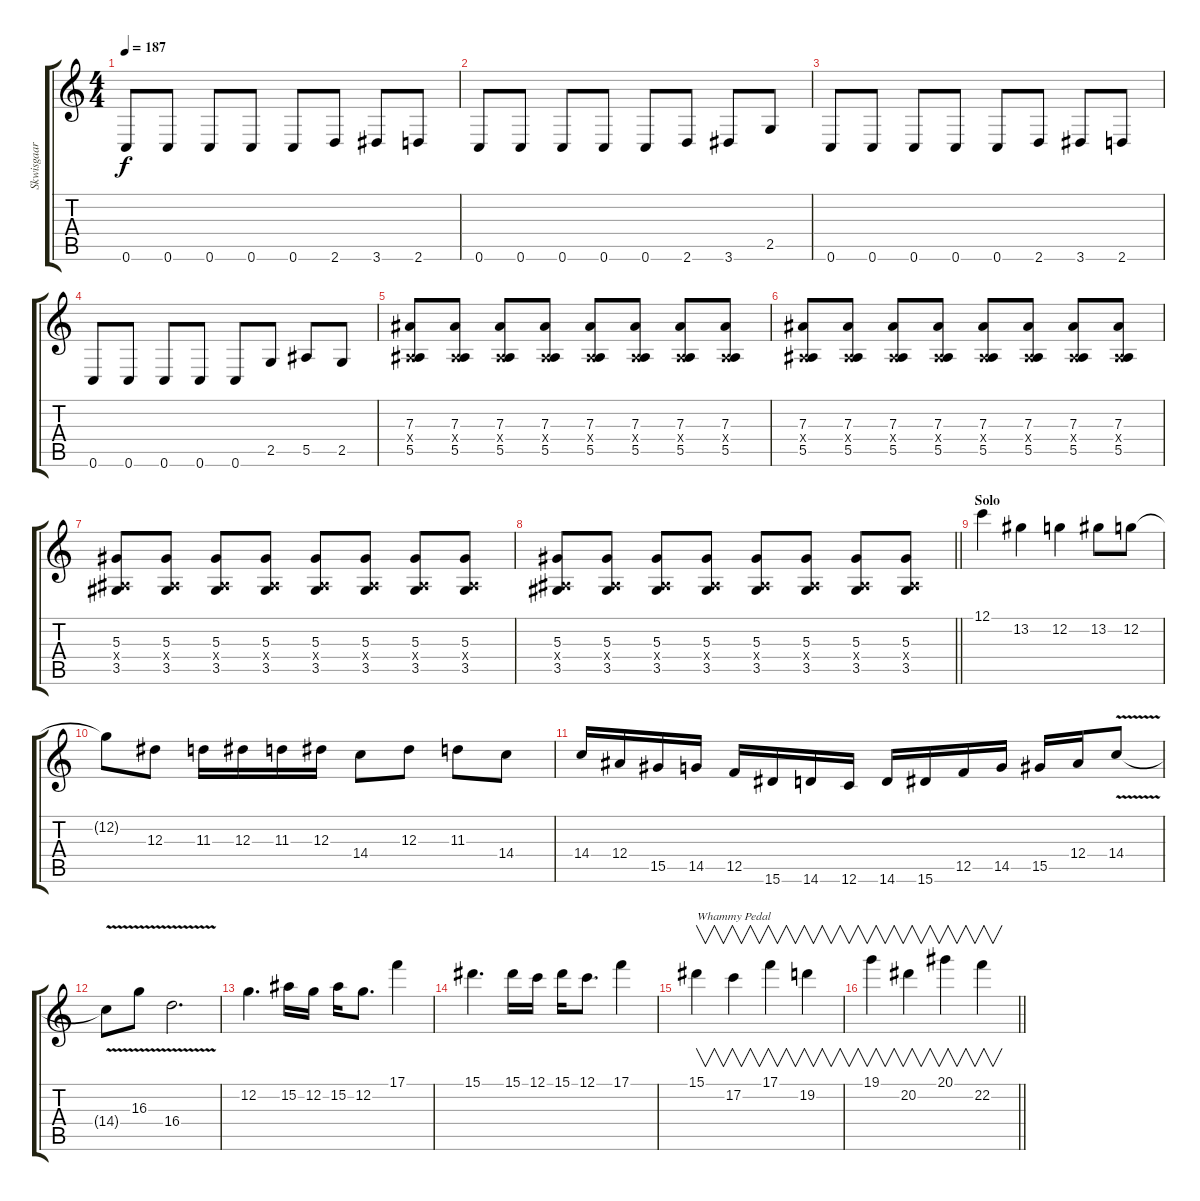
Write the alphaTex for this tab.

\track ("Skwisgaar Skwigelf (Lead Guitar)" "Skwisgaar ") {instrument distortionguitar}
\staff {score tabs}
\tuning (C4 G3 Eb3 Bb2 F2 C2) {hide}
\ts (4 4)
\tempo 187
\clef g2
\ks c
0.6.8{dy f} 0.6.8 0.6.8 0.6.8 0.6.8 2.6.8 3.6.8 2.6.8 |
0.6.8 0.6.8 0.6.8 0.6.8 0.6.8 2.6.8 3.6.8 2.5.8 |
0.6.8 0.6.8 0.6.8 0.6.8 0.6.8 2.6.8 3.6.8 2.6.8 |
0.6.8 0.6.8 0.6.8 0.6.8 0.6.8 2.5.8 5.5.8 2.5.8 |
(7.3 0.4{x} 5.5).8 (7.3 0.4{x} 5.5).8 (7.3 0.4{x} 5.5).8 (7.3 0.4{x} 5.5).8 (7.3 0.4{x} 5.5).8 (7.3 0.4{x} 5.5).8 (7.3 0.4{x} 5.5).8 (7.3 0.4{x} 5.5).8 |
(7.3 0.4{x} 5.5).8 (7.3 0.4{x} 5.5).8 (7.3 0.4{x} 5.5).8 (7.3 0.4{x} 5.5).8 (7.3 0.4{x} 5.5).8 (7.3 0.4{x} 5.5).8 (7.3 0.4{x} 5.5).8 (7.3 0.4{x} 5.5).8 |
(5.3 0.4{x} 3.5).8 (5.3 0.4{x} 3.5).8 (5.3 0.4{x} 3.5).8 (5.3 0.4{x} 3.5).8 (5.3 0.4{x} 3.5).8 (5.3 0.4{x} 3.5).8 (5.3 0.4{x} 3.5).8 (5.3 0.4{x} 3.5).8 |
\barLineRight lightlight
(5.3 0.4{x} 3.5).8 (5.3 0.4{x} 3.5).8 (5.3 0.4{x} 3.5).8 (5.3 0.4{x} 3.5).8 (5.3 0.4{x} 3.5).8 (5.3 0.4{x} 3.5).8 (5.3 0.4{x} 3.5).8 (5.3 0.4{x} 3.5).8 |
\section ("" "Solo")
12.1.4 13.2.4 12.2.4 13.2.8 12.2.8 |
12.2{t}.8 12.3.8 11.3.16 12.3.16 11.3.16 12.3.16 14.4.8 12.3.8 11.3.8 14.4.8 |
14.4.16 12.4.16 15.5.16 14.5.16 12.5.16 15.6.16 14.6.16 12.6.16 14.6.16 15.6.16 12.5.16 14.5.16 15.5.16 12.4.16 14.4{v}.8 |
14.4{t}.8 16.3{v}.8 16.4{v}.2{d} |
12.2.4{d} 15.2.16 12.2.16 15.2.16 12.2.8{d} 17.1.4 |
15.1.4{d} 15.1.16 12.1.16 15.1.16 12.1.8{d} 17.1.4 |
15.1.4{v txt "Whammy Pedal"} 17.2.4{v} 17.1.4{v} 19.2.4{v} |
\barLineRight lightlight
19.1.4{v} 20.2.4{v} 20.1.4{v} 22.2.4{v}
